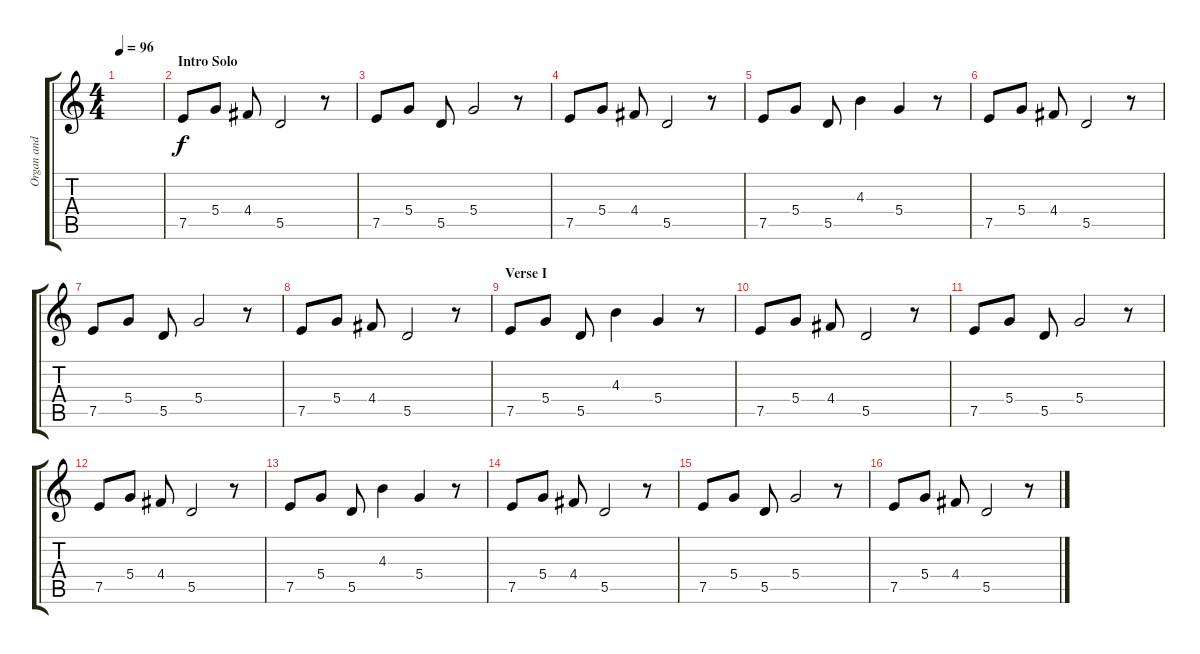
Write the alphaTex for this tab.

\track ("Organ and Back-up Guitar" "Organ and ") {instrument electricguitarclean}
\staff {score tabs}
\tuning (E4 B3 G3 D3 A2 E2) {hide}
\ts (4 4)
\tempo 96
\clef g2
\ks c
|
\section ("" "Intro Solo")
7.5.8 5.4.8 4.4.8 5.5.2 r.8 |
7.5.8 5.4.8 5.5.8 5.4.2 r.8 |
7.5.8 5.4.8 4.4.8 5.5.2 r.8 |
7.5.8 5.4.8 5.5.8 4.3.4 5.4.4 r.8 |
7.5.8 5.4.8 4.4.8 5.5.2 r.8 |
7.5.8 5.4.8 5.5.8 5.4.2 r.8 |
7.5.8 5.4.8 4.4.8 5.5.2 r.8 |
\section ("" "Verse I")
7.5.8 5.4.8 5.5.8 4.3.4 5.4.4 r.8 |
7.5.8 5.4.8 4.4.8 5.5.2 r.8 |
7.5.8 5.4.8 5.5.8 5.4.2 r.8 |
7.5.8 5.4.8 4.4.8 5.5.2 r.8 |
7.5.8 5.4.8 5.5.8 4.3.4 5.4.4 r.8 |
7.5.8 5.4.8 4.4.8 5.5.2 r.8 |
7.5.8 5.4.8 5.5.8 5.4.2 r.8 |
7.5.8 5.4.8 4.4.8 5.5.2 r.8
